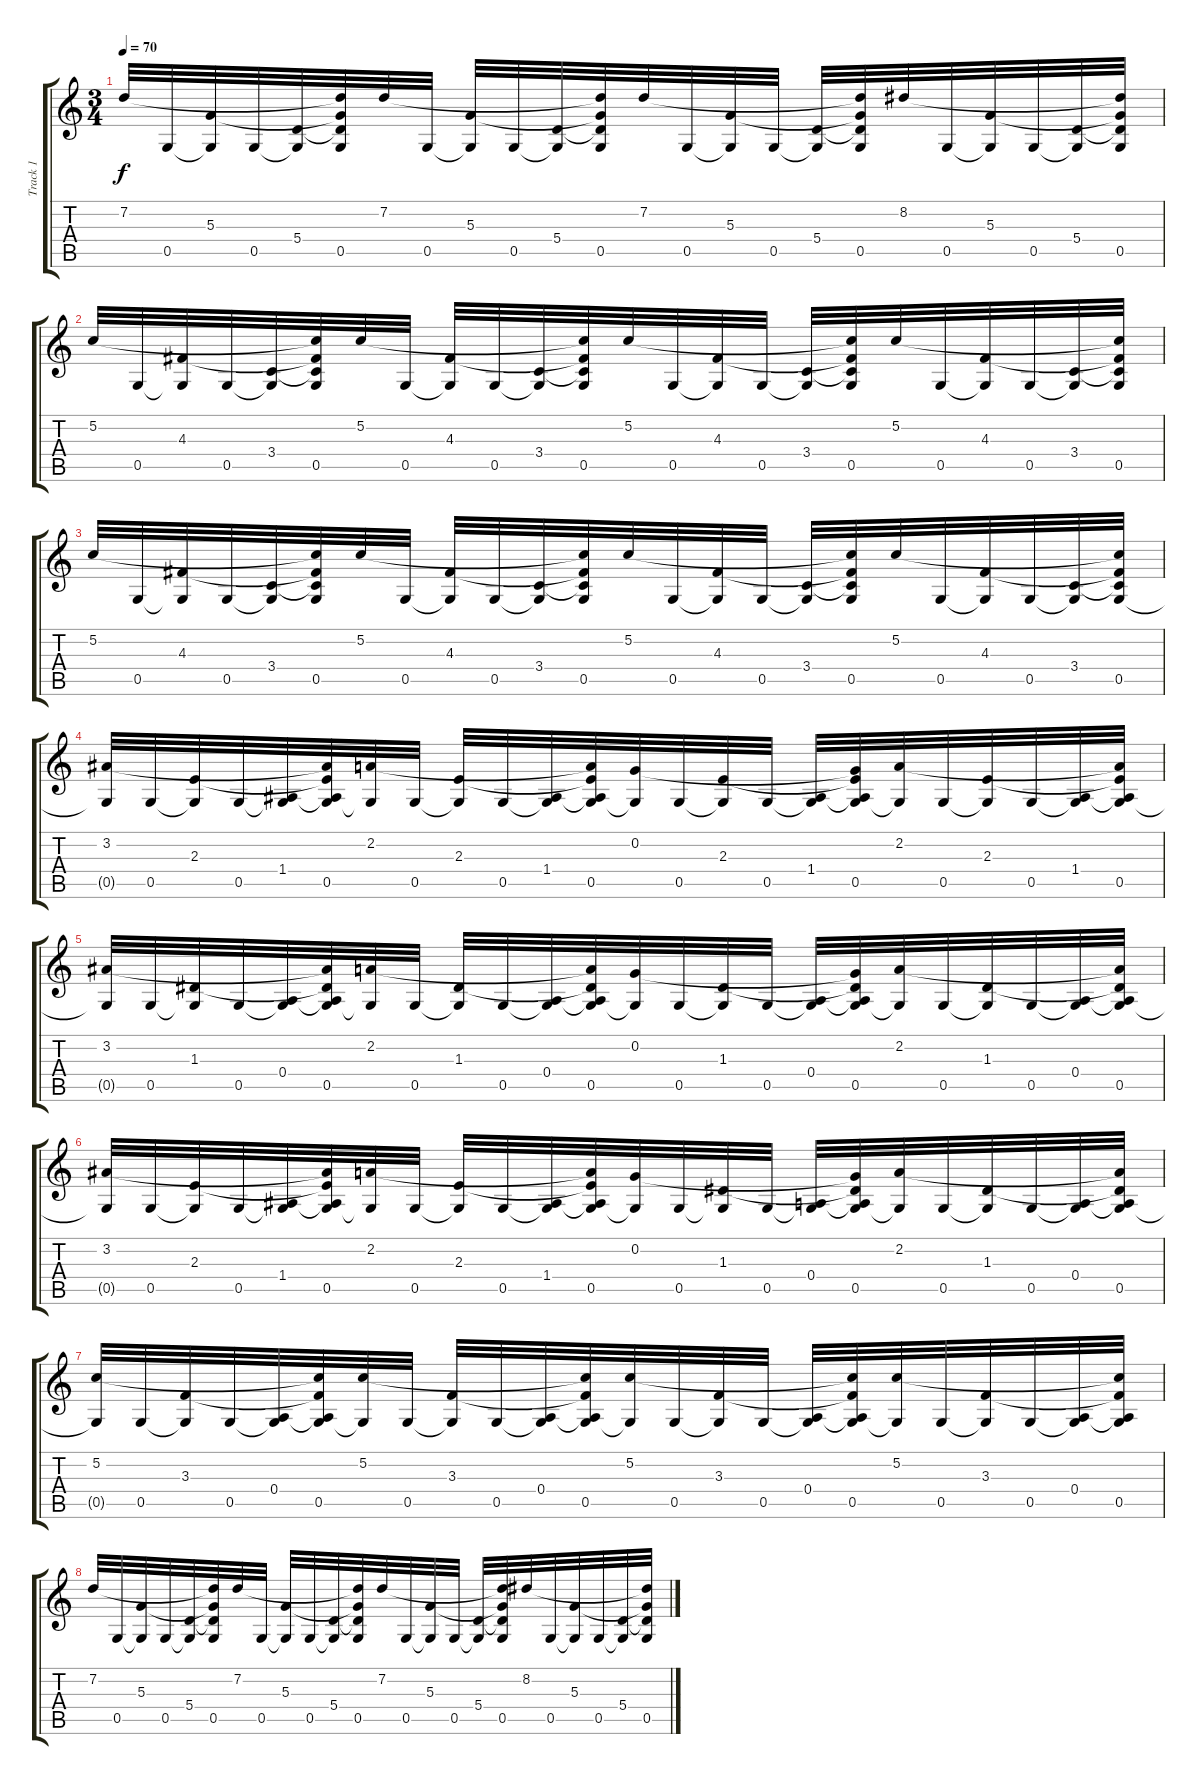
\track ("Track 1" "Track 1") {instrument acousticguitarsteel}
\staff {score tabs}
\tuning (A3 G3 D3 A2 G2 C2) {hide}
\ts (3 4)
\tempo 70
\clef g2
\ks c
7.2.32{dy f} 0.5.32 (5.3 0.5{t}).32 0.5.32 (5.4 0.5{t}).32 (7.2{t} 5.3{t} 5.4{t} 0.5).32 7.2.32 0.5.32 (5.3 0.5{t}).32 0.5.32 (5.4 0.5{t}).32 (7.2{t} 5.3{t} 5.4{t} 0.5).32 7.2.32 0.5.32 (5.3 0.5{t}).32 0.5.32 (5.4 0.5{t}).32 (7.2{t} 5.3{t} 5.4{t} 0.5).32 8.2.32 0.5.32 (5.3 0.5{t}).32 0.5.32 (5.4 0.5{t}).32 (8.2{t} 5.3{t} 5.4{t} 0.5).32 |
5.2.32 0.5.32 (4.3 0.5{t}).32 0.5.32 (3.4 0.5{t}).32 (5.2{t} 4.3{t} 3.4{t} 0.5).32 5.2.32 0.5.32 (4.3 0.5{t}).32 0.5.32 (3.4 0.5{t}).32 (5.2{t} 4.3{t} 3.4{t} 0.5).32 5.2.32 0.5.32 (4.3 0.5{t}).32 0.5.32 (3.4 0.5{t}).32 (5.2{t} 4.3{t} 3.4{t} 0.5).32 5.2.32 0.5.32 (4.3 0.5{t}).32 0.5.32 (3.4 0.5{t}).32 (5.2{t} 4.3{t} 3.4{t} 0.5).32 |
5.2.32 0.5.32 (4.3 0.5{t}).32 0.5.32 (3.4 0.5{t}).32 (5.2{t} 4.3{t} 3.4{t} 0.5).32 5.2.32 0.5.32 (4.3 0.5{t}).32 0.5.32 (3.4 0.5{t}).32 (5.2{t} 4.3{t} 3.4{t} 0.5).32 5.2.32 0.5.32 (4.3 0.5{t}).32 0.5.32 (3.4 0.5{t}).32 (5.2{t} 4.3{t} 3.4{t} 0.5).32 5.2.32 0.5.32 (4.3 0.5{t}).32 0.5.32 (3.4 0.5{t}).32 (5.2{t} 4.3{t} 3.4{t} 0.5).32 |
(3.2 0.5{t}).32 0.5.32 (2.3 0.5{t}).32 0.5.32 (1.4 0.5{t}).32 (3.2{t} 2.3{t} 1.4{t} 0.5).32 (2.2 0.5{t}).32 0.5.32 (2.3 0.5{t}).32 0.5.32 (1.4 0.5{t}).32 (2.2{t} 2.3{t} 1.4{t} 0.5).32 (0.2 0.5{t}).32 0.5.32 (2.3 0.5{t}).32 0.5.32 (1.4 0.5{t}).32 (0.2{t} 2.3{t} 1.4{t} 0.5).32 (2.2 0.5{t}).32 0.5.32 (2.3 0.5{t}).32 0.5.32 (1.4 0.5{t}).32 (2.2{t} 2.3{t} 1.4{t} 0.5).32 |
(3.2 0.5{t}).32 0.5.32 (1.3 0.5{t}).32 0.5.32 (0.4 0.5{t}).32 (3.2{t} 1.3{t} 0.4{t} 0.5).32 (2.2 0.5{t}).32 0.5.32 (1.3 0.5{t}).32 0.5.32 (0.4 0.5{t}).32 (2.2{t} 1.3{t} 0.4{t} 0.5).32 (0.2 0.5{t}).32 0.5.32 (1.3 0.5{t}).32 0.5.32 (0.4 0.5{t}).32 (0.2{t} 1.3{t} 0.4{t} 0.5).32 (2.2 0.5{t}).32 0.5.32 (1.3 0.5{t}).32 0.5.32 (0.4 0.5{t}).32 (2.2{t} 1.3{t} 0.4{t} 0.5).32 |
(3.2 0.5{t}).32 0.5.32 (2.3 0.5{t}).32 0.5.32 (1.4 0.5{t}).32 (3.2{t} 2.3{t} 1.4{t} 0.5).32 (2.2 0.5{t}).32 0.5.32 (2.3 0.5{t}).32 0.5.32 (1.4 0.5{t}).32 (2.2{t} 2.3{t} 1.4{t} 0.5).32 (0.2 0.5{t}).32 0.5.32 (1.3 0.5{t}).32 0.5.32 (0.4 0.5{t}).32 (0.2{t} 1.3{t} 0.4{t} 0.5).32 (2.2 0.5{t}).32 0.5.32 (1.3 0.5{t}).32 0.5.32 (0.4 0.5{t}).32 (2.2{t} 1.3{t} 0.4{t} 0.5).32 |
(5.2 0.5{t}).32 0.5.32 (3.3 0.5{t}).32 0.5.32 (0.4 0.5{t}).32 (5.2{t} 3.3{t} 0.4{t} 0.5).32 (5.2 0.5{t}).32 0.5.32 (3.3 0.5{t}).32 0.5.32 (0.4 0.5{t}).32 (5.2{t} 3.3{t} 0.4{t} 0.5).32 (5.2 0.5{t}).32 0.5.32 (3.3 0.5{t}).32 0.5.32 (0.4 0.5{t}).32 (5.2{t} 3.3{t} 0.4{t} 0.5).32 (5.2 0.5{t}).32 0.5.32 (3.3 0.5{t}).32 0.5.32 (0.4 0.5{t}).32 (5.2{t} 3.3{t} 0.4{t} 0.5).32 |
7.2.32 0.5.32 (5.3 0.5{t}).32 0.5.32 (5.4 0.5{t}).32 (7.2{t} 5.3{t} 5.4{t} 0.5).32 7.2.32 0.5.32 (5.3 0.5{t}).32 0.5.32 (5.4 0.5{t}).32 (7.2{t} 5.3{t} 5.4{t} 0.5).32 7.2.32 0.5.32 (5.3 0.5{t}).32 0.5.32 (5.4 0.5{t}).32 (7.2{t} 5.3{t} 5.4{t} 0.5).32 8.2.32 0.5.32 (5.3 0.5{t}).32 0.5.32 (5.4 0.5{t}).32 (8.2{t} 5.3{t} 5.4{t} 0.5).32
